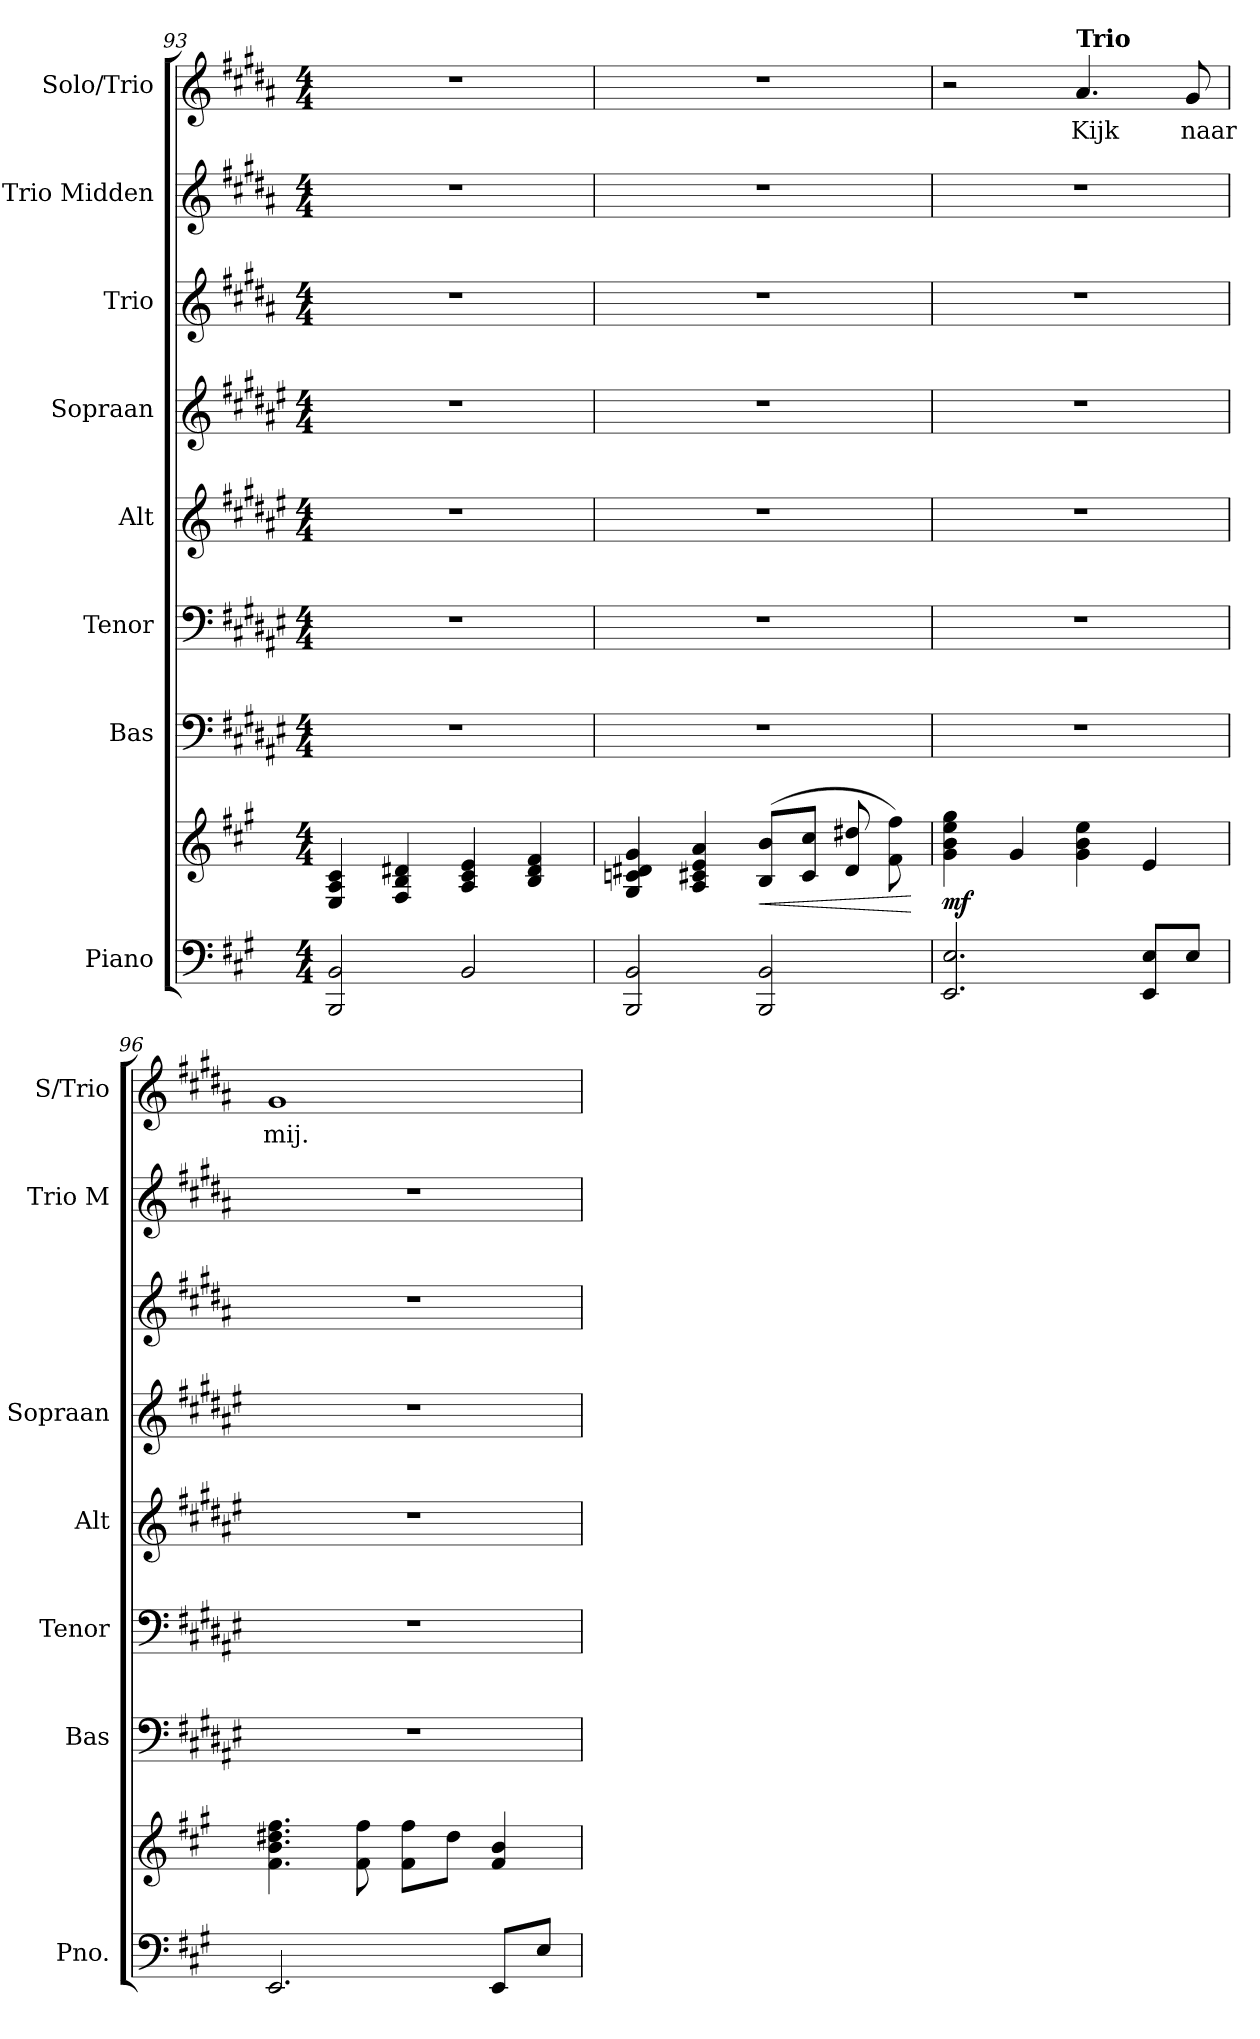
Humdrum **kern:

**kern	**kern	**dynam	**kern	**kern	**kern	**kern	**kern	**kern	**kern	**text
*part8	*part8	*part8	*part7	*part6	*part5	*part4	*part3	*part2	*part1	*part1
*staff9	*staff8	*staff8/9	*staff7	*staff6	*staff5	*staff4	*staff3	*staff2	*staff1	*staff1
*I"Piano	*	*	*I"Bas	*I"Tenor	*I"Alt	*I"Sopraan	*I"Trio	*I"Trio Midden	*I"Solo/Trio	*
*I'Pno.	*	*	*I'Bas	*I'Tenor	*I'Alt	*I'Sopraan	*	*I'Trio M	*I'S/Trio	*
*clefF4	*clefG2	*	*clefF4	*clefF4	*clefG2	*clefG2	*clefG2	*clefG2	*clefG2	*
*	*	*	*ITrd5c9	*ITrd5c9	*ITrd5c9	*ITrd5c9	*ITrd1c2	*ITrd1c2	*ITrd1c2	*
*k[f#c#g#]	*k[f#c#g#]	*	*k[f#c#g#]	*k[f#c#g#]	*k[f#c#g#]	*k[f#c#g#]	*k[f#c#g#]	*k[f#c#g#]	*k[f#c#g#]	*
*M4/4	*M4/4	*	*M4/4	*M4/4	*M4/4	*M4/4	*M4/4	*M4/4	*M4/4	*
=93	=93	=93	=93	=93	=93	=93	=93	=93	=93	=93
2BBB/ 2BB/	4E/ 4A/ 4c#/	.	1r	1r	1r	1r	1r	1r	1r	.
.	4F#/ 4B/ 4d#X/	.	.	.	.	.	.	.	.	.
2BB/	4A/ 4c#/ 4e/	.	.	.	.	.	.	.	.	.
.	4B/ 4d#/ 4f#/	.	.	.	.	.	.	.	.	.
=94	=94	=94	=94	=94	=94	=94	=94	=94	=94	=94
2BBB/ 2BB/	4G#/ 4cn/ 4d#X/ 4g#/	.	1r	1r	1r	1r	1r	1r	1r	.
.	4A/ 4c#X/ 4e/ 4a/	.	.	.	.	.	.	.	.	.
!	!	!LO:HP:b	!	!	!	!	!	!	!	!
2BBB/ 2BB/	(>8B/ 8b/L	<	.	.	.	.	.	.	.	.
.	8c#/ 8cc#/J	.	.	.	.	.	.	.	.	.
.	8d#/ 8dd#X/	.	.	.	.	.	.	.	.	.
.	8f#\ 8ff#\)	.	.	.	.	.	.	.	.	.
.	.	[	.	.	.	.	.	.	.	.
=95	=95	=95	=95	=95	=95	=95	=95	=95	=95	=95
!	!	!LO:DY:b	!	!	!	!	!	!	!	!
2.EE/ 2.E/	4g#\ 4b\ 4ee\ 4gg#\	mf	1r	1r	1r	1r	1r	1r	2r	.
.	4g#/	.	.	.	.	.	.	.	.	.
!	!	!	!	!	!	!	!	!	!LO:TX:a:B:t=Trio	!
!	!	!	!	!	!	!	!	!	!	!LO:LY:b
.	4g#\ 4b\ 4ee\	.	.	.	.	.	.	.	4.g#/	Kijk
8EE/ 8E/L	4e/	.	.	.	.	.	.	.	.	.
!	!	!	!	!	!	!	!	!	!	!LO:LY:b
8E/J	.	.	.	.	.	.	.	.	8f#/	naar
!!LO:LB:g=z
=96	=96	=96	=96	=96	=96	=96	=96	=96	=96	=96
!	!	!	!	!	!	!	!	!	!	!LO:LY:b
2.EE/	4.f#\ 4.b\ 4.dd#X\ 4.ff#\	.	1r	1r	1r	1r	1r	1r	1f#	mij.
.	8f#\ 8ff#\	.	.	.	.	.	.	.	.	.
.	8f#\ 8ff#\L	.	.	.	.	.	.	.	.	.
.	8dd#\J	.	.	.	.	.	.	.	.	.
8EE/L	4f#/ 4b/	.	.	.	.	.	.	.	.	.
8E/J	.	.	.	.	.	.	.	.	.	.
=	=	=	=	=	=	=	=	=	=	=
*-	*-	*-	*-	*-	*-	*-	*-	*-	*-	*-
